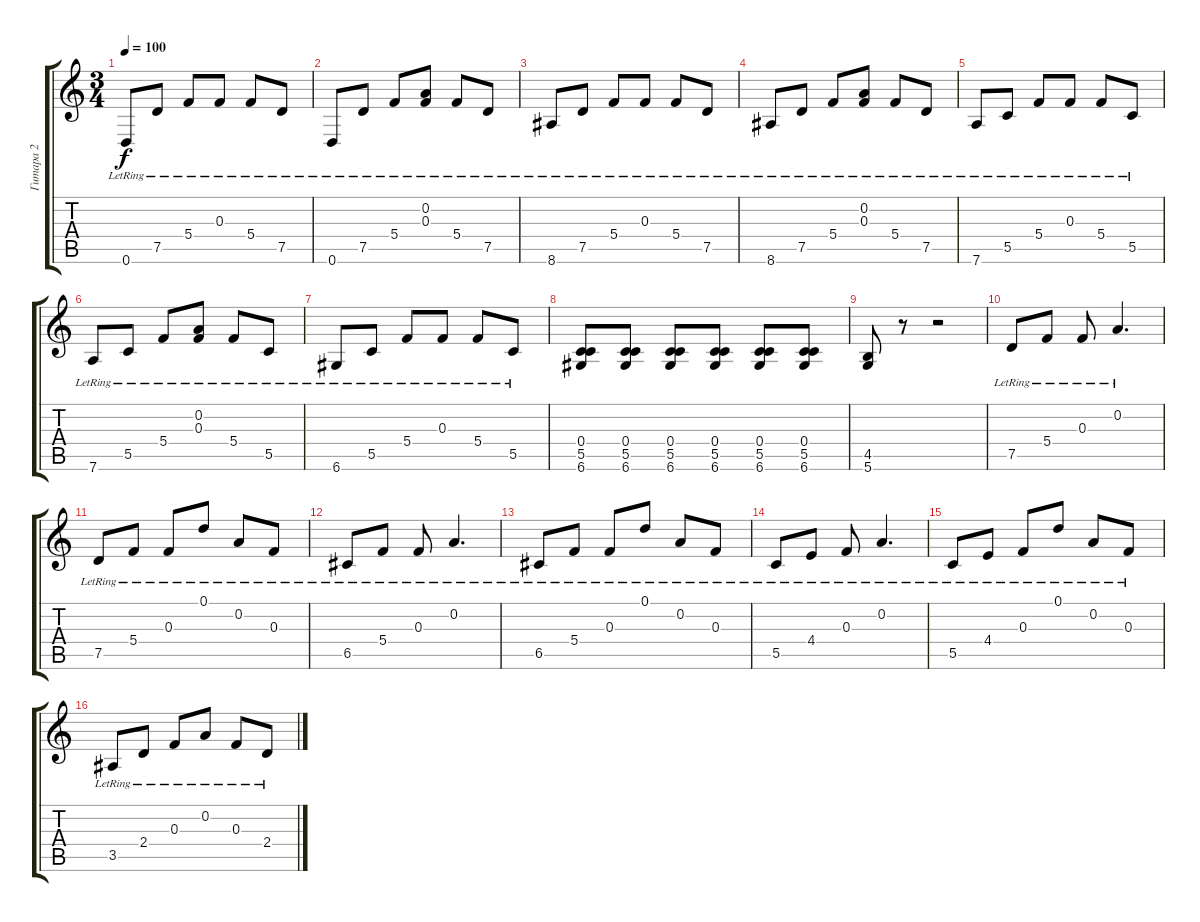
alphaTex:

\track ("Гитара 2" "Гитара 2") {instrument electricguitarclean}
\staff {score tabs}
\tuning (D4 A3 F3 C3 G2 D2) {hide}
\ts (3 4)
\tempo 100
\clef g2
\ks c
0.6{lr}.8{dy f} 7.5{lr}.8 5.4{lr}.8 0.3{lr}.8 5.4{lr}.8 7.5{lr}.8 |
0.6{lr}.8 7.5{lr}.8 5.4{lr}.8 (0.2{lr} 0.3).8 5.4{lr}.8 7.5{lr}.8 |
8.6{lr}.8 7.5{lr}.8 5.4{lr}.8 0.3{lr}.8 5.4{lr}.8 7.5{lr}.8 |
8.6{lr}.8 7.5{lr}.8 5.4{lr}.8 (0.2{lr} 0.3).8 5.4{lr}.8 7.5{lr}.8 |
7.6{lr}.8 5.5{lr}.8 5.4{lr}.8 0.3{lr}.8 5.4{lr}.8 5.5{lr}.8 |
7.6{lr}.8 5.5{lr}.8 5.4{lr}.8 (0.2{lr} 0.3).8 5.4{lr}.8 5.5{lr}.8 |
6.6{lr}.8 5.5{lr}.8 5.4{lr}.8 0.3{lr}.8 5.4{lr}.8 5.5{lr}.8 |
(0.4 5.5 6.6).8 (0.4 5.5 6.6).8 (0.4 5.5 6.6).8 (0.4 5.5 6.6).8 (0.4 5.5 6.6).8 (0.4 5.5 6.6).8 |
(4.5 5.6).8 r.8 r.2 |
7.5{lr}.8 5.4{lr}.8 0.3{lr}.8 0.2{lr}.4{d} |
7.5{lr}.8 5.4{lr}.8 0.3{lr}.8 0.1{lr}.8 0.2{lr}.8 0.3{lr}.8 |
6.5{lr}.8 5.4{lr}.8 0.3{lr}.8 0.2{lr}.4{d} |
6.5{lr}.8 5.4{lr}.8 0.3{lr}.8 0.1{lr}.8 0.2{lr}.8 0.3{lr}.8 |
5.5{lr}.8 4.4{lr}.8 0.3{lr}.8 0.2{lr}.4{d} |
5.5{lr}.8 4.4{lr}.8 0.3{lr}.8 0.1{lr}.8 0.2{lr}.8 0.3{lr}.8 |
3.5{lr}.8 2.4{lr}.8 0.3{lr}.8 0.2{lr}.8 0.3{lr}.8 2.4{lr}.8
